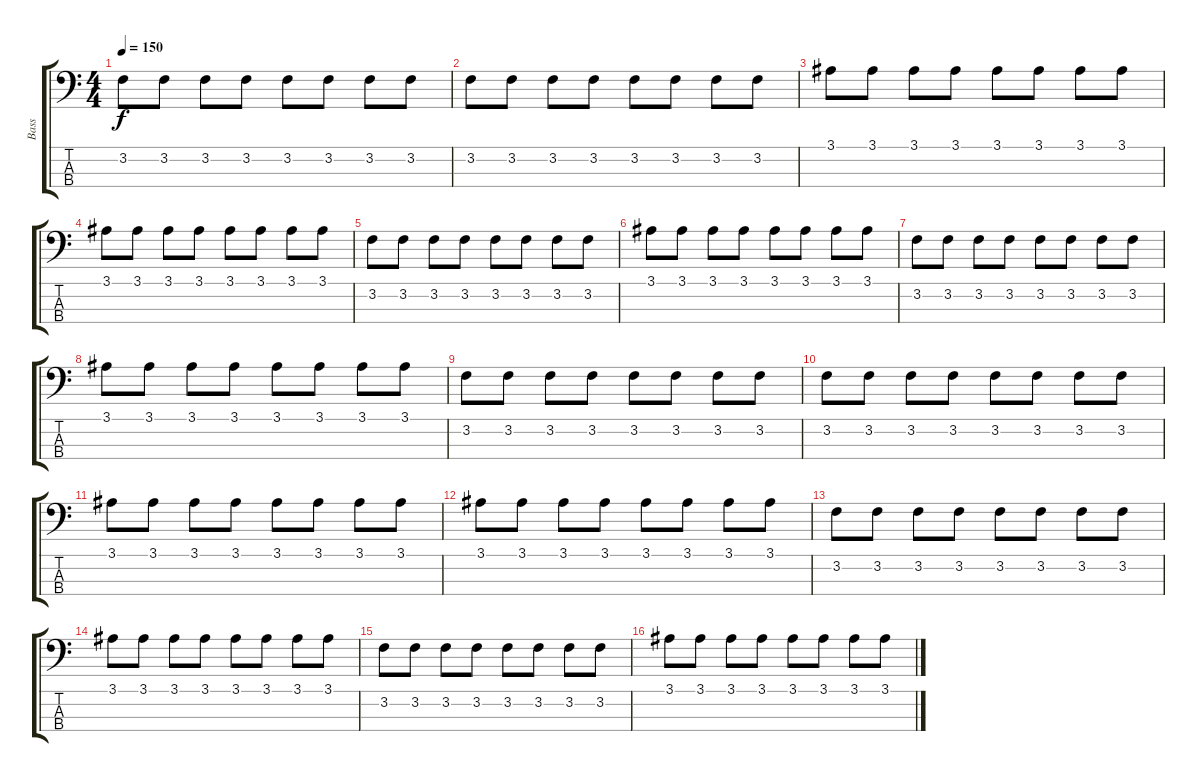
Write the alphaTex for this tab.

\track ("Bass" "Bass") {instrument electricbasspick}
\staff {score tabs}
\tuning (G2 D2 A1 E1) {hide}
\ts (4 4)
\tempo 150
\clef f4
\ks c
3.2.8{dy f} 3.2.8 3.2.8 3.2.8 3.2.8 3.2.8 3.2.8 3.2.8 |
3.2.8 3.2.8 3.2.8 3.2.8 3.2.8 3.2.8 3.2.8 3.2.8 |
3.1.8 3.1.8 3.1.8 3.1.8 3.1.8 3.1.8 3.1.8 3.1.8 |
3.1.8 3.1.8 3.1.8 3.1.8 3.1.8 3.1.8 3.1.8 3.1.8 |
3.2.8 3.2.8 3.2.8 3.2.8 3.2.8 3.2.8 3.2.8 3.2.8 |
3.1.8 3.1.8 3.1.8 3.1.8 3.1.8 3.1.8 3.1.8 3.1.8 |
3.2.8 3.2.8 3.2.8 3.2.8 3.2.8 3.2.8 3.2.8 3.2.8 |
3.1.8 3.1.8 3.1.8 3.1.8 3.1.8 3.1.8 3.1.8 3.1.8 |
3.2.8 3.2.8 3.2.8 3.2.8 3.2.8 3.2.8 3.2.8 3.2.8 |
3.2.8 3.2.8 3.2.8 3.2.8 3.2.8 3.2.8 3.2.8 3.2.8 |
3.1.8 3.1.8 3.1.8 3.1.8 3.1.8 3.1.8 3.1.8 3.1.8 |
3.1.8 3.1.8 3.1.8 3.1.8 3.1.8 3.1.8 3.1.8 3.1.8 |
3.2.8 3.2.8 3.2.8 3.2.8 3.2.8 3.2.8 3.2.8 3.2.8 |
3.1.8 3.1.8 3.1.8 3.1.8 3.1.8 3.1.8 3.1.8 3.1.8 |
3.2.8 3.2.8 3.2.8 3.2.8 3.2.8 3.2.8 3.2.8 3.2.8 |
3.1.8 3.1.8 3.1.8 3.1.8 3.1.8 3.1.8 3.1.8 3.1.8
